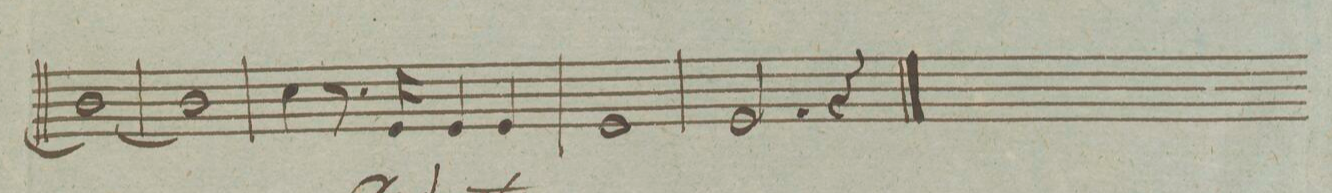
**kern	**dynam
*I"Clarinetto Secondo in C. et B.	*
*clefG2	*
*k[]	*
*met(c)	*
*M4/4	*
1b_<	.
=62	=62
1b]	.
=63	=63
4cc\	.
8.r	.
16e/	.
4e/	.
4e/	.
=64	=64
1e	.
=65	=65
2.e/	.
4r	.
==	==
*-	*-
